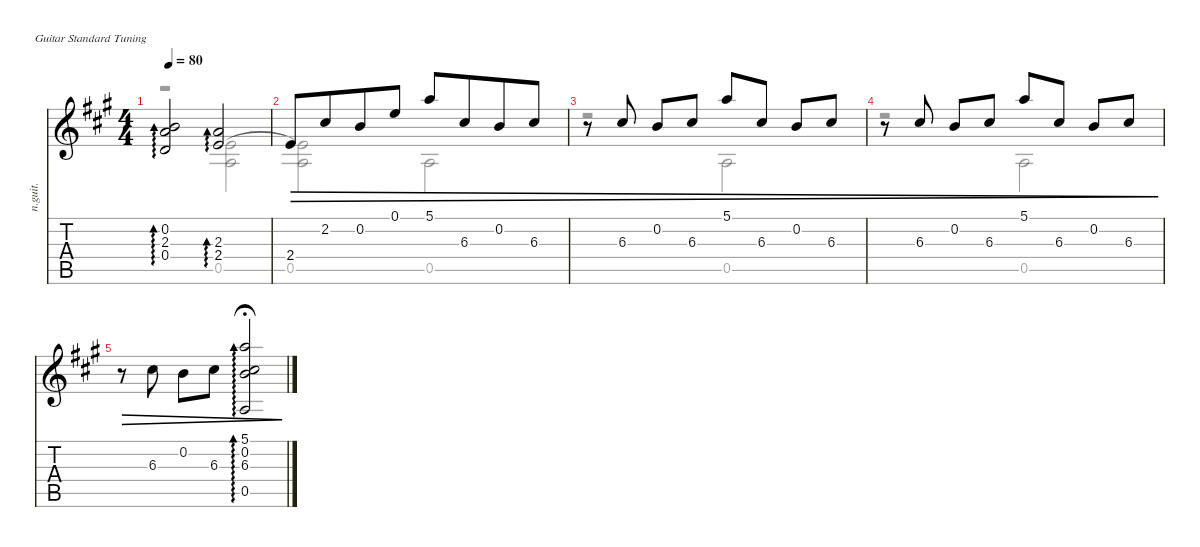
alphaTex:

\defaultSystemsLayout 4
\hideDynamics
\bracketExtendMode nobrackets
\otherSystemsTrackNameOrientation horizontal
\track ("Nylon Guitar" "n.guit.") {instrument acousticguitarnylon}
\staff {score tabs}
\tuning (E4 B3 G3 D3 A2 E2)
\voice
\ts (4 4)
\tempo 80
\clef g2
\ks a
(0.4{acc forcenatural} 2.3{acc forcenatural} 0.2{acc forcenatural}).2{ad 0 dy mf beam Up} (2.3{acc forcenatural} 2.4{acc forcenatural}).2{ad 0 beam Up} |
2.4{acc forcenatural}.8{dec beam Up beam merge} 2.2{acc #}.8{dec beam Up beam merge} 0.2{acc forcenatural}.8{dec beam Up beam merge} 0.1{acc forcenatural}.8{dec beam Up} 5.1{acc forcenatural}.8{dec beam Up beam merge} 6.3{acc #}.8{dec beam Up beam merge} 0.2{acc forcenatural}.8{dec beam Up beam merge} 6.3{acc #}.8{dec beam Up} |
r.8{dec beam Up} 6.3{acc #}.8{dec beam Up} 0.2{acc forcenatural}.8{dec beam Up} 6.3{acc #}.8{dec beam Up} 5.1{acc forcenatural}.8{dec beam Up} 6.3{acc #}.8{dec beam Up} 0.2{acc forcenatural}.8{dec beam Up} 6.3{acc #}.8{dec beam Up} |
r.8{dec beam Up} 6.3{acc #}.8{dec beam Up} 0.2{acc forcenatural}.8{dec beam Up} 6.3{acc #}.8{dec beam Up} 5.1{acc forcenatural}.8{dec beam Up} 6.3{acc #}.8{dec beam Up} 0.2{acc forcenatural}.8{dec beam Up} 6.3{acc #}.8{dec beam Up} |
r.8{dec beam Down} 6.3{acc #}.8{dec beam Down} 0.2{acc forcenatural}.8{dec beam Down} 6.3{acc #}.8{dec beam Down} (0.5{acc forcenatural} 6.3{acc #} 0.2{acc forcenatural} 5.1{acc forcenatural}).2{ad 0 dec fermata (medium 0.5) beam Up}
\voice
\clef g2
\ottava regular
\simile none
\ks a
r.2{dy mf beam Down} (0.5{acc forcenatural} 2.4{acc forcenatural}).2{legatoorigin beam Down} |
(0.5{acc forcenatural} 2.4{acc forcenatural}).2{beam Down} 0.5{acc forcenatural}.2{beam Down} |
r.2{beam Down} 0.5{acc forcenatural}.2{beam Down} |
r.2{beam Down} 0.5{acc forcenatural}.2{beam Down} |
